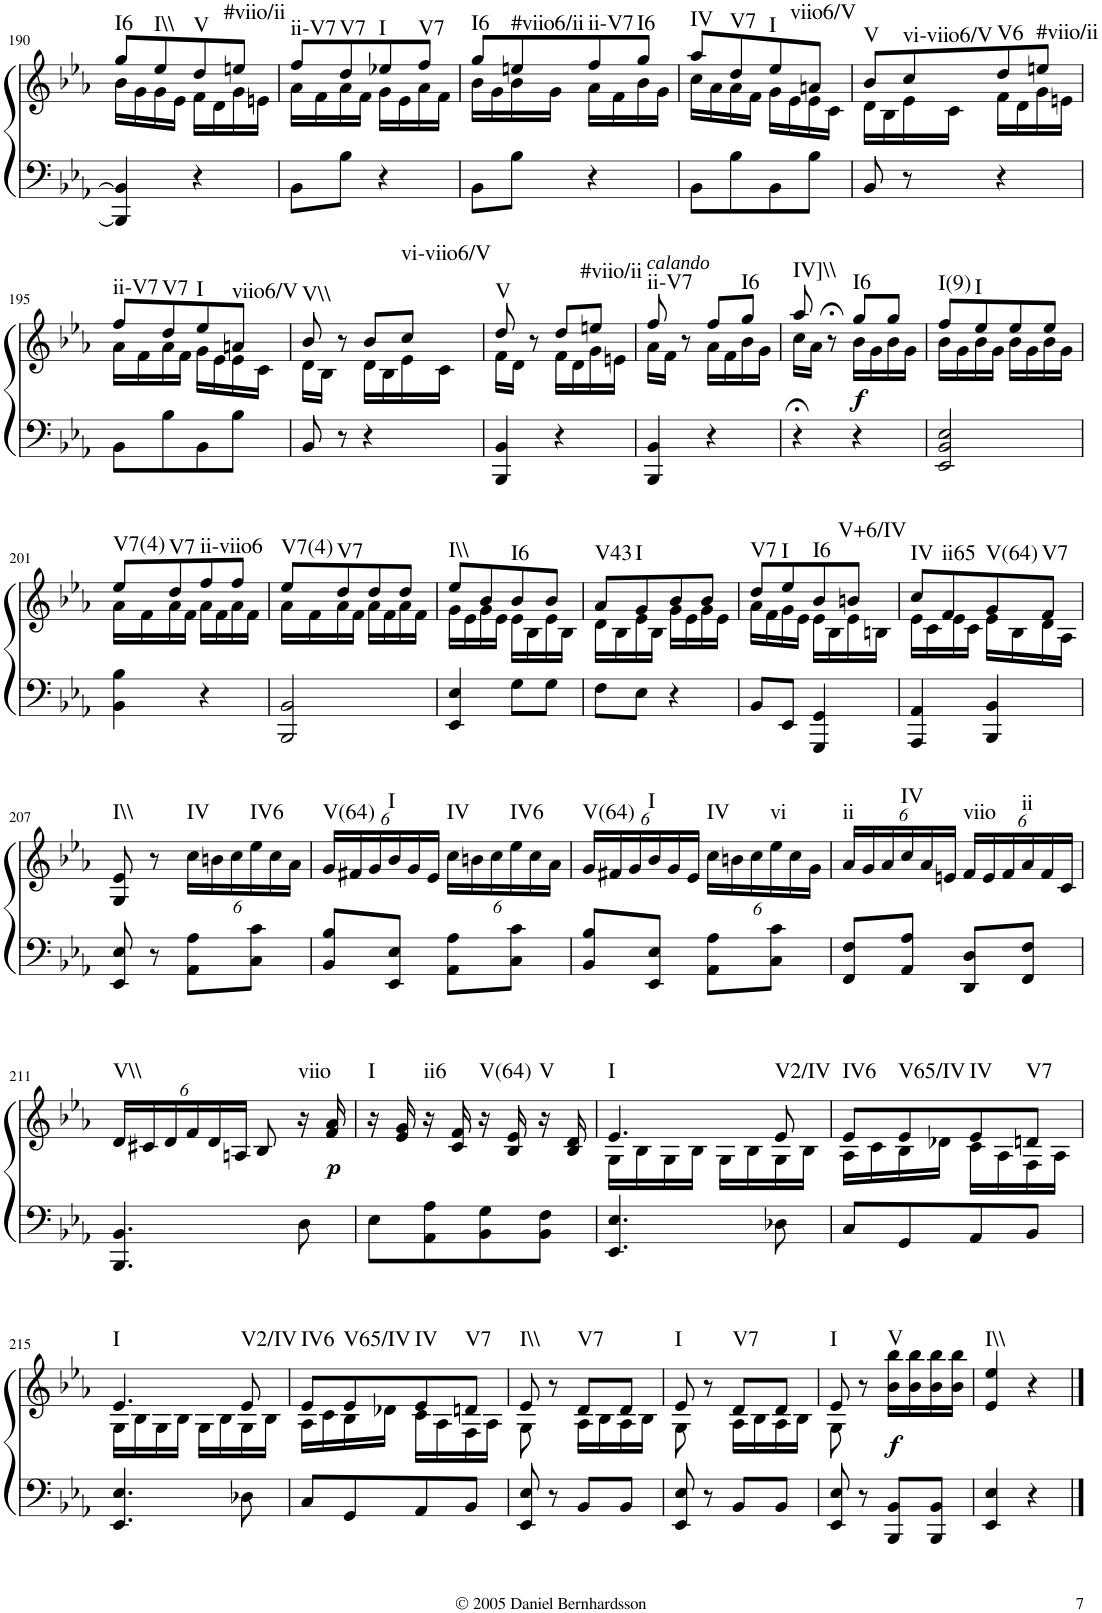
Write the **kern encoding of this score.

**kern	**kern	**dynam	**harte
*part1	*part1	*part1	*part1
*staff2	*staff1	*staff1/2	*
*I"Piano	*	*	*
*I'Pno.	*	*	*
!!LO:PB:g=z
*clefF4	*clefG2	*	*
*k[b-e-a-]	*k[b-e-a-]	*	*
*M2/4	*M2/4	*	*
=190	=190	=190	=190
*	*^	*	*
!	!	!	!	!LO:H:kt=I6
4BBB-/] 4BB-/]	8gg/L	16b-\LL	.	N
.	.	16g\	.	.
!	!	!	!	!LO:H:kt=I\\
.	8ee-/	16g\	.	N
.	.	16e-\JJ	.	.
!	!	!	!	!LO:H:kt=V
4r	8dd/	16f\LL	.	N
.	.	16d\	.	.
!	!	!	!	!LO:H:kt=#viio/ii
.	8een/J	16g\	.	N
.	.	16en\JJ	.	.
=191	=191	=191	=191	=191
!	!	!	!	!LO:H:kt=ii-V7
8BB-\L	8ff/L	16a-\LL	.	N
.	.	16f\	.	.
!	!	!	!	!LO:H:kt=V7
8B-\J	8dd/	16a-\	.	N
.	.	16f\JJ	.	.
!	!	!	!	!LO:H:kt=I
4r	8ee-X/	16g\LL	.	N
.	.	16e-\	.	.
!	!	!	!	!LO:H:kt=V7
.	8ff/J	16a-\	.	N
.	.	16f\JJ	.	.
=192	=192	=192	=192	=192
!	!	!	!	!LO:H:kt=I6
8BB-\L	8gg/L	16b-\LL	.	N
.	.	16g\	.	.
!	!	!	!	!LO:H:kt=#viio6/ii
8B-\J	8een/	16b-\	.	N
.	.	16g\JJ	.	.
!	!	!	!	!LO:H:kt=ii-V7
4r	8ff/	16a-\LL	.	N
.	.	16f\	.	.
!	!	!	!	!LO:H:kt=I6
.	8gg/J	16b-\	.	N
.	.	16g\JJ	.	.
=193	=193	=193	=193	=193
!	!	!	!	!LO:H:kt=IV
8BB-\L	8aa-/L	16cc\LL	.	N
.	.	16a-\	.	.
!	!	!	!	!LO:H:kt=V7
8B-\	8dd/	16a-\	.	N
.	.	16f\JJ	.	.
!	!	!	!	!LO:H:kt=I
8BB-\	8ee-/	16g\LL	.	N
.	.	16e-\	.	.
!	!	!	!	!LO:H:kt=viio6/V
8B-\J	8an/J	16e-\	.	N
.	.	16c\JJ	.	.
=194	=194	=194	=194	=194
!	!	!	!	!LO:H:kt=V
8BB-/	8b-/L	16d\LL	.	N
.	.	16B-\	.	.
!	!	!	!	!LO:H:kt=vi-viio6/V
8r	8cc/	16e-\	.	N
.	.	16c\JJ	.	.
!	!	!	!	!LO:H:kt=V6
4r	8dd/	16f\LL	.	N
.	.	16d\	.	.
!	!	!	!	!LO:H:kt=#viio/ii
.	8een/J	16g\	.	N
.	.	16en\JJ	.	.
!!LO:LB:g=z	!!
=195	=195	=195	=195	=195
!	!	!	!	!LO:H:kt=ii-V7
8BB-\L	8ff/L	16a-\LL	.	N
.	.	16f\	.	.
!	!	!	!	!LO:H:kt=V7
8B-\	8dd/	16a-\	.	N
.	.	16f\JJ	.	.
!	!	!	!	!LO:H:kt=I
8BB-\	8ee-/	16g\LL	.	N
.	.	16e-\	.	.
!	!	!	!	!LO:H:kt=viio6/V
8B-\J	8an/J	16e-\	.	N
.	.	16c\JJ	.	.
=196	=196	=196	=196	=196
!	!	!	!	!LO:H:kt=V\\
8BB-/	8b-/	16d\LL	.	N
.	.	16B-\JJ	.	.
8r	8r	8ryy	.	.
4r	8b-/L	16d\LL	.	.
.	.	16B-\	.	.
!	!	!	!	!LO:H:kt=vi-viio6/V
.	8cc/J	16e-\	.	N
.	.	16c\JJ	.	.
=197	=197	=197	=197	=197
!	!	!	!	!LO:H:kt=V
4BBB-/ 4BB-/	8dd/	16f\LL	.	N
.	.	16d\JJ	.	.
.	8r	8ryy	.	.
4r	8dd/L	16f\LL	.	.
.	.	16d\	.	.
!	!	!	!	!LO:H:kt=#viio/ii
.	8een/J	16g\	.	N
.	.	16en\JJ	.	.
=198	=198	=198	=198	=198
!	!LO:TX:a:i:t=calando	!	!	!LO:H:kt=ii-V7
4BBB-/ 4BB-/	8ff/	16a-\LL	.	N
.	.	16f\JJ	.	.
.	8r	8ryy	.	.
4r	8ff/L	16a-\LL	.	.
.	.	16f\	.	.
!	!	!	!	!LO:H:kt=I6
.	8gg/J	16b-\	.	N
.	.	16g\JJ	.	.
=199	=199	=199	=199	=199
!	!	!	!	!LO:H:kt=IV]\\
4r;<	8aa-/	16cc\LL	.	N
.	.	16a-\JJ	.	.
.	8r;<	8ryy	.	.
!	!	!	!LO:DY:b	!LO:H:kt=I6
4r	8gg/L	16b-\LL	f	N
.	.	16g\	.	.
.	8gg/J	16b-\	.	.
.	.	16g\JJ	.	.
=200	=200	=200	=200	=200
!	!	!	!	!LO:H:kt=I(9)
2EE-/ 2BB-/ 2E-/	8ff/L	16b-\LL	.	N
.	.	16g\	.	.
!	!	!	!	!LO:H:kt=I
.	8ee-/	16b-\	.	N
.	.	16g\JJ	.	.
.	8ee-/	16b-\LL	.	.
.	.	16g\	.	.
.	8ee-/J	16b-\	.	.
.	.	16g\JJ	.	.
!!LO:LB:g=z	!!
=201	=201	=201	=201	=201
!	!	!	!	!LO:H:kt=V7(4)
4BB-\ 4B-\	8ee-/L	16a-\LL	.	N
.	.	16f\	.	.
!	!	!	!	!LO:H:kt=V7
.	8dd/	16a-\	.	N
.	.	16f\JJ	.	.
!	!	!	!	!LO:H:kt=ii-viio6
4r	8ff/	16a-\LL	.	N
.	.	16f\	.	.
.	8ff/J	16a-\	.	.
.	.	16f\JJ	.	.
=202	=202	=202	=202	=202
!	!	!	!	!LO:H:kt=V7(4)
2BBB-/ 2BB-/	8ee-/L	16a-\LL	.	N
.	.	16f\	.	.
!	!	!	!	!LO:H:kt=V7
.	8dd/	16a-\	.	N
.	.	16f\JJ	.	.
.	8dd/	16a-\LL	.	.
.	.	16f\	.	.
.	8dd/J	16a-\	.	.
.	.	16f\JJ	.	.
=203	=203	=203	=203	=203
!	!	!	!	!LO:H:kt=I\\
4EE-/ 4E-/	8ee-/L	16g\LL	.	N
.	.	16e-\	.	.
.	8b-/	16g\	.	.
.	.	16e-\JJ	.	.
!	!	!	!	!LO:H:kt=I6
8G\L	8b-/	16e-\LL	.	N
.	.	16B-\	.	.
8G\J	8b-/J	16e-\	.	.
.	.	16B-\JJ	.	.
=204	=204	=204	=204	=204
!	!	!	!	!LO:H:kt=V43
8F\L	8a-/L	16d\LL	.	N
.	.	16B-\	.	.
!	!	!	!	!LO:H:kt=I
8E-\J	8g/	16e-\	.	N
.	.	16B-\JJ	.	.
4r	8b-/	16g\LL	.	.
.	.	16e-\	.	.
.	8b-/J	16g\	.	.
.	.	16e-\JJ	.	.
=205	=205	=205	=205	=205
!	!	!	!	!LO:H:kt=V7
8BB-/L	8dd/L	16a-\LL	.	N
.	.	16f\	.	.
!	!	!	!	!LO:H:kt=I
8EE-/J	8ee-/	16g\	.	N
.	.	16e-\JJ	.	.
!	!	!	!	!LO:H:kt=I6
4GGG/ 4GG/	8b-/	16e-\LL	.	N
.	.	16B-\	.	.
!	!	!	!	!LO:H:kt=V+6/IV
.	8bn/J	16e-\	.	N
.	.	16Bn\JJ	.	.
=206	=206	=206	=206	=206
!	!	!	!	!LO:H:kt=IV
4AAA-/ 4AA-/	8cc/L	16e-\LL	.	N
.	.	16c\	.	.
!	!	!	!	!LO:H:kt=ii65
.	8f/	16e-\	.	N
.	.	16c\JJ	.	.
!	!	!	!	!LO:H:kt=V(64)
4BBB-/ 4BB-/	8g/	16e-\LL	.	N
.	.	16B-\	.	.
!	!	!	!	!LO:H:kt=V7
.	8f/J	16d\	.	N
.	.	16A-\JJ	.	.
!!LO:LB:g=z	!!
=207	=207	=207	=207	=207
!	!	!	!	!LO:H:kt=I\\
8EE-/ 8E-/	8G/ 8e-/	4ryy	.	N
8r	8r	.	.	.
*	*Xbrackettup	*	*	*
!	!	!	!	!LO:H:kt=IV
8AA-\ 8A-\L	24cc\LL	4ryy	.	N
.	24bn\	.	.	.
.	24cc\	.	.	.
!	!	!	!	!LO:H:kt=IV6
8C\ 8c\J	24ee-\	.	.	N
.	24cc\	.	.	.
.	24a-\JJ	.	.	.
*	*v	*v	*	*
=208	=208	=208	=208
!	!	!	!LO:H:kt=V(64)
8BB-/ 8B-/L	24g/LL	.	N
.	24f#X/	.	.
.	24g/	.	.
!	!	!	!LO:H:kt=I
8EE-/ 8E-/J	24b-/	.	N
.	24g/	.	.
.	24e-/JJ	.	.
!	!	!	!LO:H:kt=IV
8AA-\ 8A-\L	24cc\LL	.	N
.	24bn\	.	.
.	24cc\	.	.
!	!	!	!LO:H:kt=IV6
8C\ 8c\J	24ee-\	.	N
.	24cc\	.	.
.	24a-\JJ	.	.
=209	=209	=209	=209
!	!	!	!LO:H:kt=V(64)
8BB-/ 8B-/L	24g/LL	.	N
.	24f#X/	.	.
.	24g/	.	.
!	!	!	!LO:H:kt=I
8EE-/ 8E-/J	24b-/	.	N
.	24g/	.	.
.	24e-/JJ	.	.
!	!	!	!LO:H:kt=IV
8AA-\ 8A-\L	24cc\LL	.	N
.	24bn\	.	.
.	24cc\	.	.
!	!	!	!LO:H:kt=vi
8C\ 8c\J	24ee-\	.	N
.	24cc\	.	.
.	24g\JJ	.	.
=210	=210	=210	=210
!	!	!	!LO:H:kt=ii
8FF/ 8F/L	24a-/LL	.	N
.	24g/	.	.
.	24a-/	.	.
!	!	!	!LO:H:kt=IV
8AA-/ 8A-/J	24cc/	.	N
.	24a-/	.	.
.	24en/JJ	.	.
!	!	!	!LO:H:kt=viio
8DD/ 8D/L	24f/LL	.	N
.	24e/	.	.
.	24f/	.	.
!	!	!	!LO:H:kt=ii
8FF/ 8F/J	24a-/	.	N
.	24f/	.	.
.	24c/JJ	.	.
!!LO:LB:g=z
=211	=211	=211	=211
!	!	!	!LO:H:kt=V\\
4.BBB-/ 4.BB-/	24d/LL	.	N
.	24c#X/	.	.
.	24d/	.	.
.	24f/	.	.
.	24d/	.	.
.	24An/JJ	.	.
.	8B-/	.	.
!	!	!	!LO:H:kt=viio
8D\	16r	.	N
!	!	!LO:DY:b	!
.	16f/ 16a-/	p	.
=212	=212	=212	=212
!	!	!	!LO:H:kt=I
8E-\L	16r	.	N
.	16e-/ 16g/	.	.
!	!	!	!LO:H:kt=ii6
8AA-\ 8A-\	16r	.	N
.	16c/ 16f/	.	.
!	!	!	!LO:H:kt=V(64)
8BB-\ 8G\	16r	.	N
.	16B-/ 16e-/	.	.
!	!	!	!LO:H:kt=V
8BB-\ 8F\J	16r	.	N
.	16B-/ 16d/	.	.
=213	=213	=213	=213
*	*^	*	*
!	!	!	!	!LO:H:kt=I
4.EE-/ 4.E-/	4.e-/	16G\LL	.	N
.	.	16B-\	.	.
.	.	16G\	.	.
.	.	16B-\JJ	.	.
.	.	16G\LL	.	.
.	.	16B-\	.	.
!	!	!	!	!LO:H:kt=V2/IV
8D-X\	8e-/	16G\	.	N
.	.	16B-\JJ	.	.
=214	=214	=214	=214	=214
!	!	!	!	!LO:H:kt=IV6
8C/L	8e-/L	16A-\LL	.	N
.	.	16c\	.	.
!	!	!	!	!LO:H:kt=V65/IV
8GG/	8e-/	16B-\	.	N
.	.	16d-X\JJ	.	.
!	!	!	!	!LO:H:kt=IV
8AA-/	8e-/	16c\LL	.	N
.	.	16A-\	.	.
!	!	!	!	!LO:H:kt=V7
8BB-/J	8dn/J	16F\	.	N
.	.	16A-\JJ	.	.
!!LO:LB:g=z	!!
=215	=215	=215	=215	=215
!	!	!	!	!LO:H:kt=I
4.EE-/ 4.E-/	4.e-/	16G\LL	.	N
.	.	16B-\	.	.
.	.	16G\	.	.
.	.	16B-\JJ	.	.
.	.	16G\LL	.	.
.	.	16B-\	.	.
!	!	!	!	!LO:H:kt=V2/IV
8D-X\	8e-/	16G\	.	N
.	.	16B-\JJ	.	.
=216	=216	=216	=216	=216
!	!	!	!	!LO:H:kt=IV6
8C/L	8e-/L	16A-\LL	.	N
.	.	16c\	.	.
!	!	!	!	!LO:H:kt=V65/IV
8GG/	8e-/	16B-\	.	N
.	.	16d-X\JJ	.	.
!	!	!	!	!LO:H:kt=IV
8AA-/	8e-/	16c\LL	.	N
.	.	16A-\	.	.
!	!	!	!	!LO:H:kt=V7
8BB-/J	8dn/J	16F\	.	N
.	.	16A-\JJ	.	.
=217	=217	=217	=217	=217
!	!	!	!	!LO:H:kt=I\\
8EE-/ 8E-/	8e-/	8G\	.	N
8r	8r	8ryy	.	.
!	!	!	!	!LO:H:kt=V7
8BB-/L	8d/L	16A-\LL	.	N
.	.	16B-\	.	.
8BB-/J	8d/J	16A-\	.	.
.	.	16B-\JJ	.	.
=218	=218	=218	=218	=218
!	!	!	!	!LO:H:kt=I
8EE-/ 8E-/	8e-/	8G\	.	N
8r	8r	8ryy	.	.
!	!	!	!	!LO:H:kt=V7
8BB-/L	8d/L	16A-\LL	.	N
.	.	16B-\	.	.
8BB-/J	8d/J	16A-\	.	.
.	.	16B-\JJ	.	.
=219	=219	=219	=219	=219
!	!	!	!	!LO:H:kt=I
8EE-/ 8E-/	8e-/	8G\	.	N
8r	8r	8ryy	.	.
!	!	!	!LO:DY:b	!LO:H:kt=V
8BBB-/ 8BB-/L	16b-\ 16bb-\LL	4ryy	f	N
.	16b-\ 16bb-\	.	.	.
8BBB-/ 8BB-/J	16b-\ 16bb-\	.	.	.
.	16b-\ 16bb-\JJ	.	.	.
*	*v	*v	*	*
=220	=220	=220	=220
!	!	!	!LO:H:kt=I\\
4EE-/ 4E-/	4e-/ 4ee-/	.	N
4r	4r	.	.
==	==	==	==
*-	*-	*-	*-
